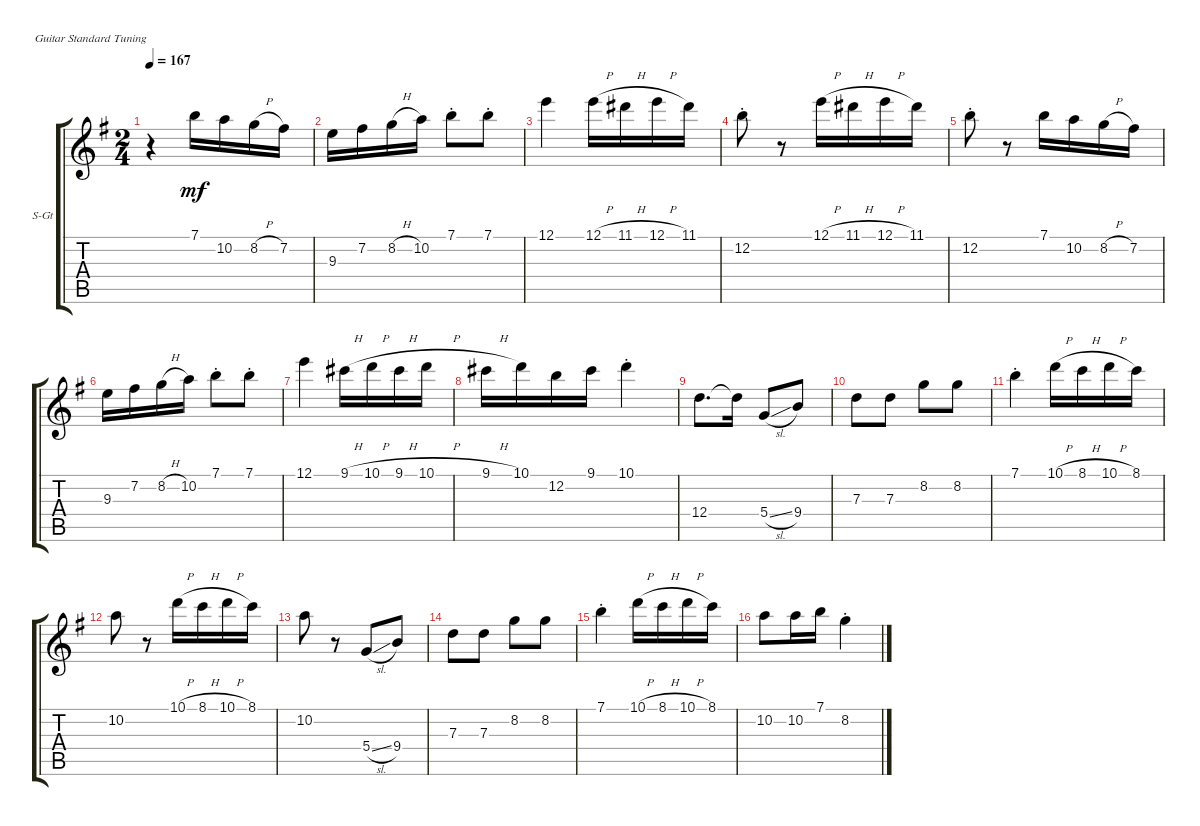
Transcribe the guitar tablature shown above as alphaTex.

\defaultSystemsLayout 4
\bracketExtendMode groupsimilarinstruments
\firstSystemTrackNameOrientation horizontal
\otherSystemsTrackNameOrientation horizontal
\track ("Steel Guitar" "S-Gt") {instrument acousticguitarsteel}
\staff {score tabs}
\tuning (E4 B3 G3 D3 A2 E2)
\ts (2 4)
\tempo 167
\clef g2
\ks g
r.4{dy mf} 7.1.16 10.2.16 8.2{h}.16 7.2.16 |
9.3.16 7.2.16 8.2{h}.16 10.2.16 7.1{st}.8 7.1{st}.8 |
12.1.4 12.1{h}.16 11.1{h}.16 12.1{h}.16 11.1.16 |
12.2{st}.8 r.8 12.1{h}.16 11.1{h}.16 12.1{h}.16 11.1.16 |
12.2{st}.8 r.8 7.1.16 10.2.16 8.2{h}.16 7.2.16 |
9.3.16 7.2.16 8.2{h}.16 10.2.16 7.1{st}.8 7.1{st}.8 |
12.1.4 9.1{h}.16 10.1{h}.16 9.1{h}.16 10.1{h}.16 |
9.1{h}.16 10.1.16 12.2.16 9.1.16 10.1{st}.4 |
12.4.8{d} 12.4{t}.16 5.4{sl}.8 9.4.8 |
7.3.8 7.3.8 8.2.8 8.2.8 |
7.1{st}.4 10.1{h}.16 8.1{h}.16 10.1{h}.16 8.1.16 |
10.2.8 r.8 10.1{h}.16 8.1{h}.16 10.1{h}.16 8.1.16 |
10.2.8 r.8 5.4{sl}.8 9.4.8 |
7.3.8 7.3.8 8.2.8 8.2.8 |
7.1{st}.4 10.1{h}.16 8.1{h}.16 10.1{h}.16 8.1.16 |
10.2.8 10.2.16 7.1.16 8.2{st}.4
